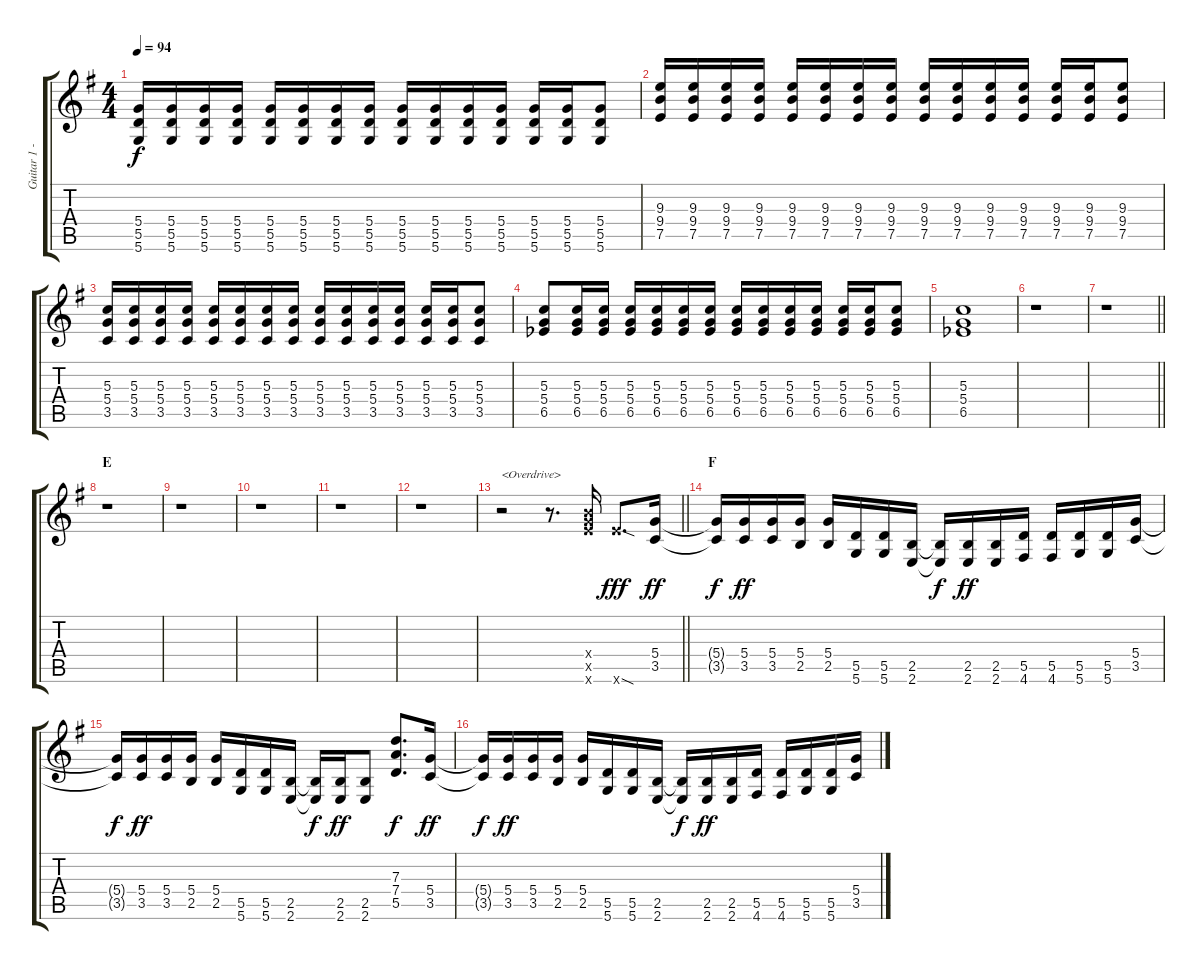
\track ("Guitar 1 - Hiroshi" "Guitar 1 -") {instrument distortionguitar}
\staff {score tabs}
\tuning (E4 B3 G3 D3 A2 D2) {hide}
\ts (4 4)
\tempo 94
\clef g2
\ks g
(5.4 5.5 5.6).16{dy f} (5.4 5.5 5.6).16 (5.4 5.5 5.6).16 (5.4 5.5 5.6).16 (5.4 5.5 5.6).16 (5.4 5.5 5.6).16 (5.4 5.5 5.6).16 (5.4 5.5 5.6).16 (5.4 5.5 5.6).16 (5.4 5.5 5.6).16 (5.4 5.5 5.6).16 (5.4 5.5 5.6).16 (5.4 5.5 5.6).16 (5.4 5.5 5.6).16 (5.4 5.5 5.6).8 |
(9.3 9.4 7.5).16 (9.3 9.4 7.5).16 (9.3 9.4 7.5).16 (9.3 9.4 7.5).16 (9.3 9.4 7.5).16 (9.3 9.4 7.5).16 (9.3 9.4 7.5).16 (9.3 9.4 7.5).16 (9.3 9.4 7.5).16 (9.3 9.4 7.5).16 (9.3 9.4 7.5).16 (9.3 9.4 7.5).16 (9.3 9.4 7.5).16 (9.3 9.4 7.5).16 (9.3 9.4 7.5).8 |
(5.3 5.4 3.5).16 (5.3 5.4 3.5).16 (5.3 5.4 3.5).16 (5.3 5.4 3.5).16 (5.3 5.4 3.5).16 (5.3 5.4 3.5).16 (5.3 5.4 3.5).16 (5.3 5.4 3.5).16 (5.3 5.4 3.5).16 (5.3 5.4 3.5).16 (5.3 5.4 3.5).16 (5.3 5.4 3.5).16 (5.3 5.4 3.5).16 (5.3 5.4 3.5).16 (5.3 5.4 3.5).8 |
(5.3 5.4 6.5{acc b}).8 (5.3 5.4 6.5{acc b}).16 (5.3 5.4 6.5{acc b}).16 (5.3 5.4 6.5{acc b}).16 (5.3 5.4 6.5{acc b}).16 (5.3 5.4 6.5{acc b}).16 (5.3 5.4 6.5{acc b}).16 (5.3 5.4 6.5{acc b}).16 (5.3 5.4 6.5{acc b}).16 (5.3 5.4 6.5{acc b}).16 (5.3 5.4 6.5{acc b}).16 (5.3 5.4 6.5{acc b}).16 (5.3 5.4 6.5{acc b}).16 (5.3 5.4 6.5{acc b}).8 |
(5.3 5.4 6.5{acc b}).1 |
r.1 |
\barLineRight lightlight
r.1 |
\section ("" "E")
r.1 |
r.1 |
r.1 |
r.1 |
r.1 |
\barLineRight lightlight
r.2{txt "<Overdrive>" instrument distortionguitar} r.8{d} (9.4{x} 10.5{x} 14.6{x}).16 14.6{sod x}.8{d dy fff} (5.4 3.5).16{dy ff} |
\section ("" "F")
(5.4{t} 3.5{t}).16{dy f} (5.4 3.5).16{dy ff} (5.4 3.5).16 (5.4 2.5).16 (5.4 2.5).16 (5.5 5.6).16 (5.5 5.6).16 (2.5 2.6).16 (2.5{t} 2.6{t}).16{dy f} (2.5 2.6).16{dy ff} (2.5 2.6).16 (5.5 4.6).16 (5.5 4.6).16 (5.5 5.6).16 (5.5 5.6).16 (5.4 3.5).16 |
(5.4{t} 3.5{t}).16{dy f} (5.4 3.5).16{dy ff} (5.4 3.5).16 (5.4 2.5).16 (5.4 2.5).16 (5.5 5.6).16 (5.5 5.6).16 (2.5 2.6).16 (2.5{t} 2.6{t}).16{dy f} (2.5 2.6).16{dy ff} (2.5 2.6).8 (7.3 7.4 5.5).8{d dy f} (5.4 3.5).16{dy ff} |
(5.4{t} 3.5{t}).16{dy f} (5.4 3.5).16{dy ff} (5.4 3.5).16 (5.4 2.5).16 (5.4 2.5).16 (5.5 5.6).16 (5.5 5.6).16 (2.5 2.6).16 (2.5{t} 2.6{t}).16{dy f} (2.5 2.6).16{dy ff} (2.5 2.6).16 (5.5 4.6).16 (5.5 4.6).16 (5.5 5.6).16 (5.5 5.6).16 (5.4 3.5).16
